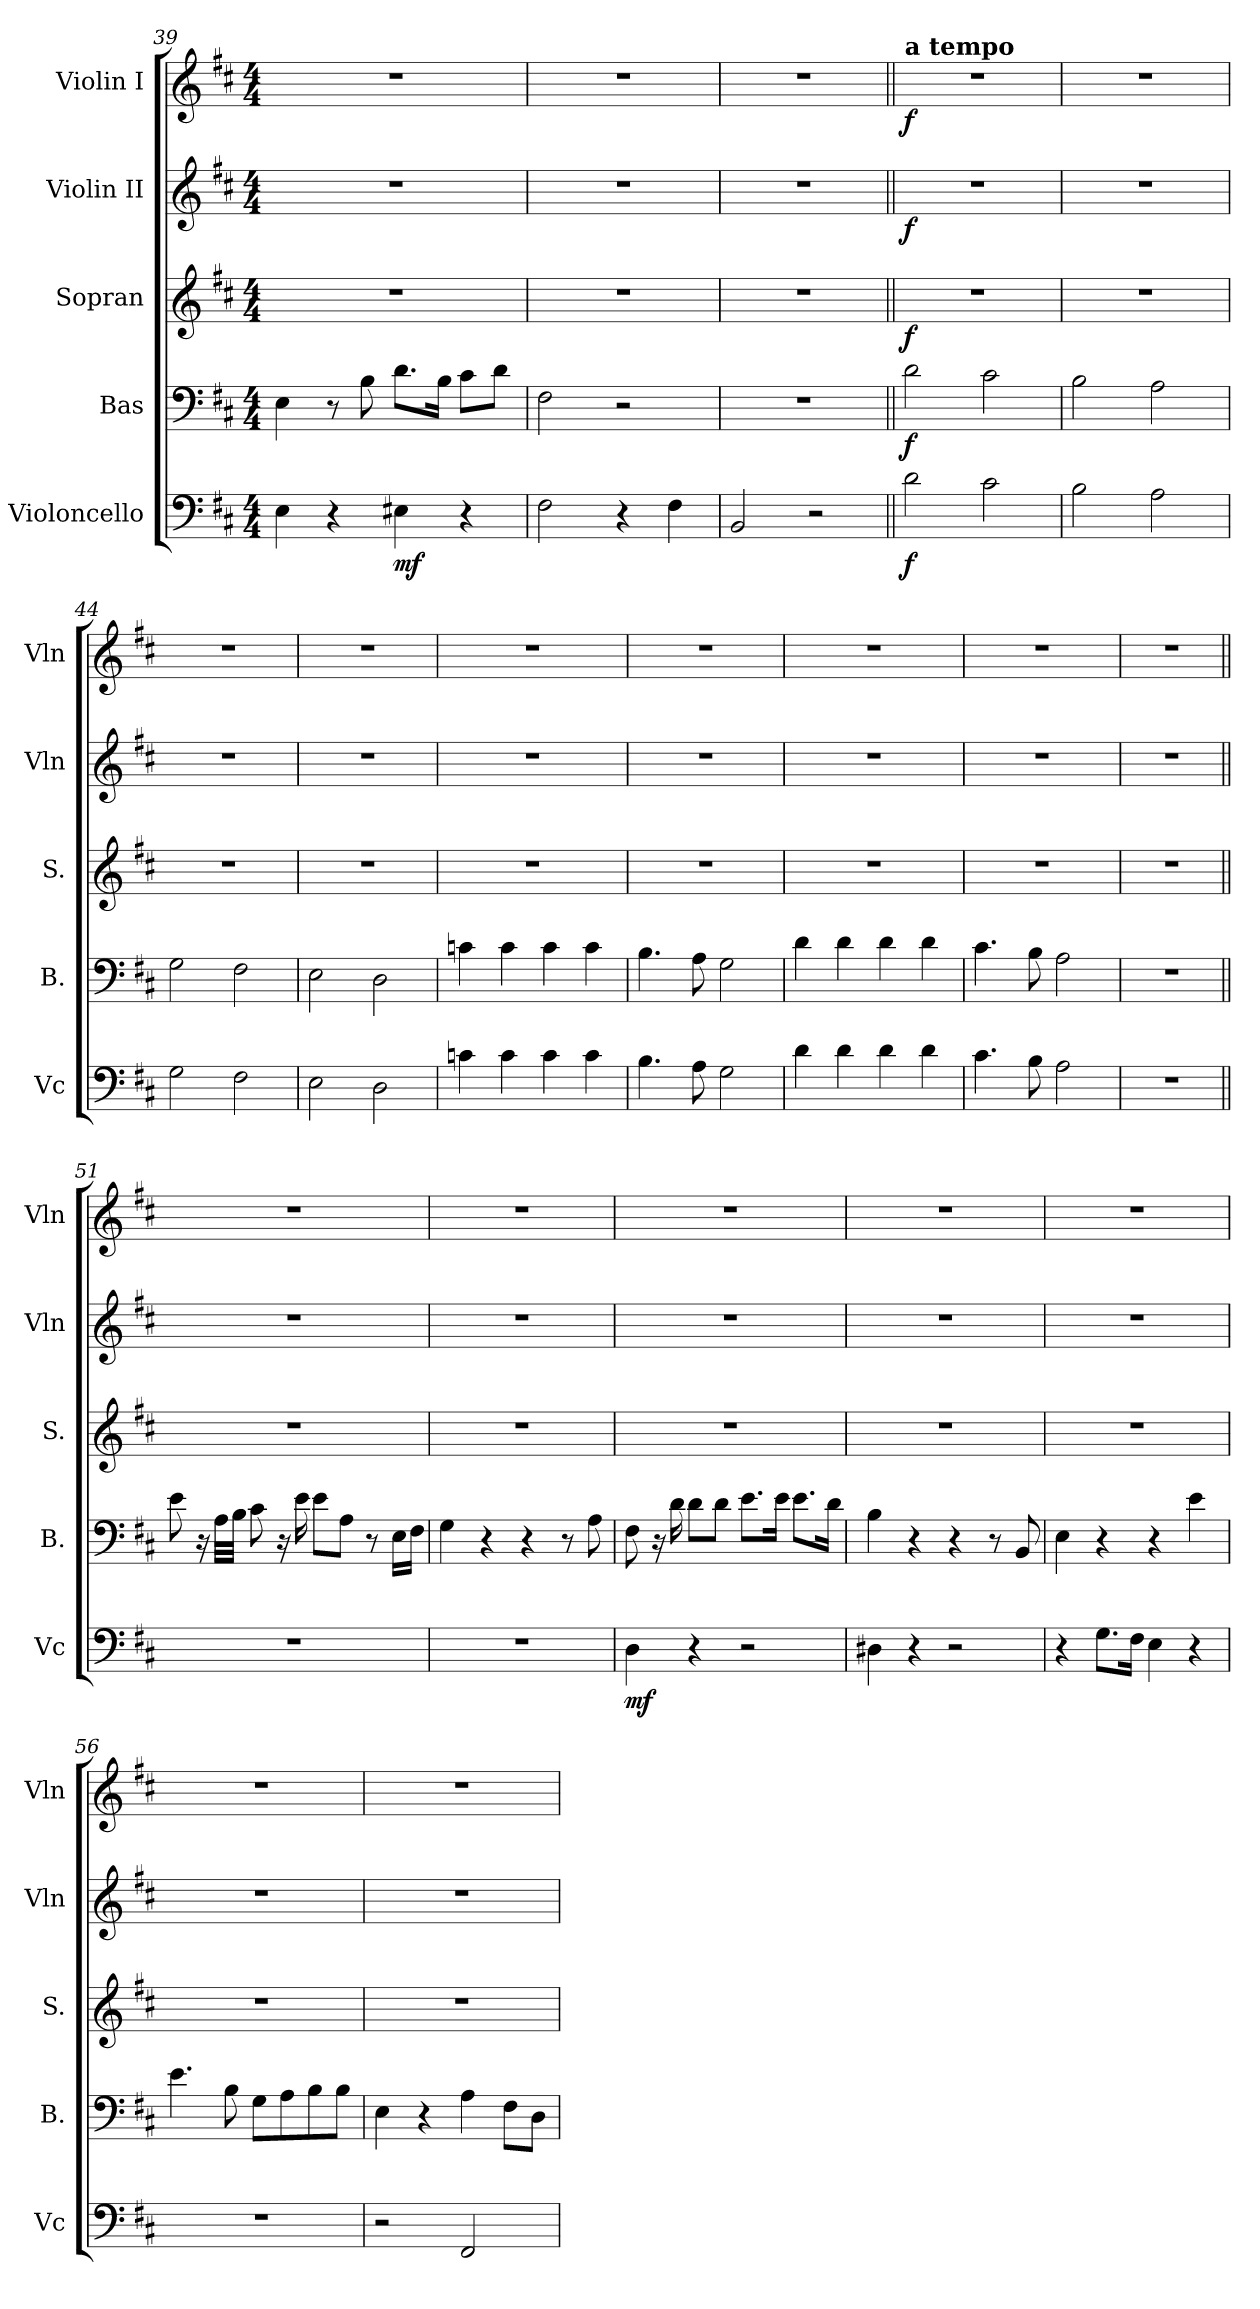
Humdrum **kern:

**kern	**dynam	**kern	**dynam	**kern	**dynam	**kern	**dynam	**kern	**dynam
*part5	*part5	*part4	*part4	*part3	*part3	*part2	*part2	*part1	*part1
*staff5	*staff5	*staff4	*staff4	*staff3	*staff3	*staff2	*staff2	*staff1	*staff1
*I"Violoncello	*	*I"Bas	*	*I"Sopran	*	*I"Violin II	*	*I"Violin I	*
*I'Vc	*	*I'B.	*	*I'S.	*	*I'Vln	*	*I'Vln	*
*clefF4	*	*clefF4	*	*clefG2	*	*clefG2	*	*clefG2	*
*k[f#c#]	*	*k[f#c#]	*	*k[f#c#]	*	*k[f#c#]	*	*k[f#c#]	*
*M4/4	*	*M4/4	*	*M4/4	*	*M4/4	*	*M4/4	*
=39	=39	=39	=39	=39	=39	=39	=39	=39	=39
4E\	.	4E\	.	1r	.	1r	.	1r	.
4r	.	8r	.	.	.	.	.	.	.
.	.	8B\	.	.	.	.	.	.	.
!	!LO:DY:b	!	!	!	!	!	!	!	!
4E#X\	mf	8.d\L	.	.	.	.	.	.	.
.	.	16B\Jk	.	.	.	.	.	.	.
4r	.	8c#\L	.	.	.	.	.	.	.
.	.	8d\J	.	.	.	.	.	.	.
=40	=40	=40	=40	=40	=40	=40	=40	=40	=40
2F#\	.	2F#\	.	1r	.	1r	.	1r	.
4r	.	2r	.	.	.	.	.	.	.
4F#\	.	.	.	.	.	.	.	.	.
=41	=41	=41	=41	=41	=41	=41	=41	=41	=41
2BB/	.	1r	.	1r	.	1r	.	1r	.
2r	.	.	.	.	.	.	.	.	.
=42||	=42||	=42||	=42||	=42||	=42||	=42||	=42||	=42||	=42||
!	!	!	!	!	!	!	!	!LO:TX:a:B:t=a tempo	!
!	!LO:DY:b	!	!LO:DY:b	!	!LO:DY:b	!	!LO:DY:b	!	!LO:DY:b
2d\	f	2d\	f	1r	f	1r	f	1r	f
2c#\	.	2c#\	.	.	.	.	.	.	.
=43	=43	=43	=43	=43	=43	=43	=43	=43	=43
2B\	.	2B\	.	1r	.	1r	.	1r	.
2A\	.	2A\	.	.	.	.	.	.	.
=44	=44	=44	=44	=44	=44	=44	=44	=44	=44
2G\	.	2G\	.	1r	.	1r	.	1r	.
2F#\	.	2F#\	.	.	.	.	.	.	.
=45	=45	=45	=45	=45	=45	=45	=45	=45	=45
2E\	.	2E\	.	1r	.	1r	.	1r	.
2D\	.	2D\	.	.	.	.	.	.	.
=46	=46	=46	=46	=46	=46	=46	=46	=46	=46
4cn\	.	4cn\	.	1r	.	1r	.	1r	.
4c\	.	4c\	.	.	.	.	.	.	.
4c\	.	4c\	.	.	.	.	.	.	.
4c\	.	4c\	.	.	.	.	.	.	.
=47	=47	=47	=47	=47	=47	=47	=47	=47	=47
4.B\	.	4.B\	.	1r	.	1r	.	1r	.
8A\	.	8A\	.	.	.	.	.	.	.
2G\	.	2G\	.	.	.	.	.	.	.
=48	=48	=48	=48	=48	=48	=48	=48	=48	=48
4d\	.	4d\	.	1r	.	1r	.	1r	.
4d\	.	4d\	.	.	.	.	.	.	.
4d\	.	4d\	.	.	.	.	.	.	.
4d\	.	4d\	.	.	.	.	.	.	.
!!LO:PB:g=z
=49	=49	=49	=49	=49	=49	=49	=49	=49	=49
4.c#\	.	4.c#\	.	1r	.	1r	.	1r	.
8B\	.	8B\	.	.	.	.	.	.	.
2A\	.	2A\	.	.	.	.	.	.	.
=50	=50	=50	=50	=50	=50	=50	=50	=50	=50
1r	.	1r	.	1r	.	1r	.	1r	.
=51||	=51||	=51||	=51||	=51||	=51||	=51||	=51||	=51||	=51||
1r	.	8e\	.	1r	.	1r	.	1r	.
.	.	16r	.	.	.	.	.	.	.
.	.	32A\LLL	.	.	.	.	.	.	.
.	.	32B\JJJ	.	.	.	.	.	.	.
.	.	8c#\	.	.	.	.	.	.	.
.	.	16r	.	.	.	.	.	.	.
.	.	16e\	.	.	.	.	.	.	.
.	.	8e\L	.	.	.	.	.	.	.
.	.	8A\J	.	.	.	.	.	.	.
.	.	8r	.	.	.	.	.	.	.
.	.	16E\LL	.	.	.	.	.	.	.
.	.	16F#\JJ	.	.	.	.	.	.	.
=52	=52	=52	=52	=52	=52	=52	=52	=52	=52
1r	.	4G\	.	1r	.	1r	.	1r	.
.	.	4r	.	.	.	.	.	.	.
.	.	4r	.	.	.	.	.	.	.
.	.	8r	.	.	.	.	.	.	.
.	.	8A\	.	.	.	.	.	.	.
=53	=53	=53	=53	=53	=53	=53	=53	=53	=53
!	!LO:DY:b	!	!	!	!	!	!	!	!
4D\	mf	8F#\	.	1r	.	1r	.	1r	.
.	.	16r	.	.	.	.	.	.	.
.	.	16d\	.	.	.	.	.	.	.
4r	.	8d\L	.	.	.	.	.	.	.
.	.	8d\J	.	.	.	.	.	.	.
2r	.	8.e\L	.	.	.	.	.	.	.
.	.	16e\Jk	.	.	.	.	.	.	.
.	.	8.e\L	.	.	.	.	.	.	.
.	.	16d\Jk	.	.	.	.	.	.	.
=54	=54	=54	=54	=54	=54	=54	=54	=54	=54
4D#X\	.	4B\	.	1r	.	1r	.	1r	.
4r	.	4r	.	.	.	.	.	.	.
2r	.	4r	.	.	.	.	.	.	.
.	.	8r	.	.	.	.	.	.	.
.	.	8BB/	.	.	.	.	.	.	.
=55	=55	=55	=55	=55	=55	=55	=55	=55	=55
4r	.	4E\	.	1r	.	1r	.	1r	.
8.G\L	.	4r	.	.	.	.	.	.	.
16F#\Jk	.	.	.	.	.	.	.	.	.
4E\	.	4r	.	.	.	.	.	.	.
4r	.	4e\	.	.	.	.	.	.	.
=56	=56	=56	=56	=56	=56	=56	=56	=56	=56
1r	.	4.e\	.	1r	.	1r	.	1r	.
.	.	8B\	.	.	.	.	.	.	.
.	.	8G\L	.	.	.	.	.	.	.
.	.	8A\	.	.	.	.	.	.	.
.	.	8B\	.	.	.	.	.	.	.
.	.	8B\J	.	.	.	.	.	.	.
!!LO:LB:g=z
=57	=57	=57	=57	=57	=57	=57	=57	=57	=57
2r	.	4E\	.	1r	.	1r	.	1r	.
.	.	4r	.	.	.	.	.	.	.
2FF#/	.	4A\	.	.	.	.	.	.	.
.	.	8F#\L	.	.	.	.	.	.	.
.	.	8D\J	.	.	.	.	.	.	.
=	=	=	=	=	=	=	=	=	=
*-	*-	*-	*-	*-	*-	*-	*-	*-	*-
